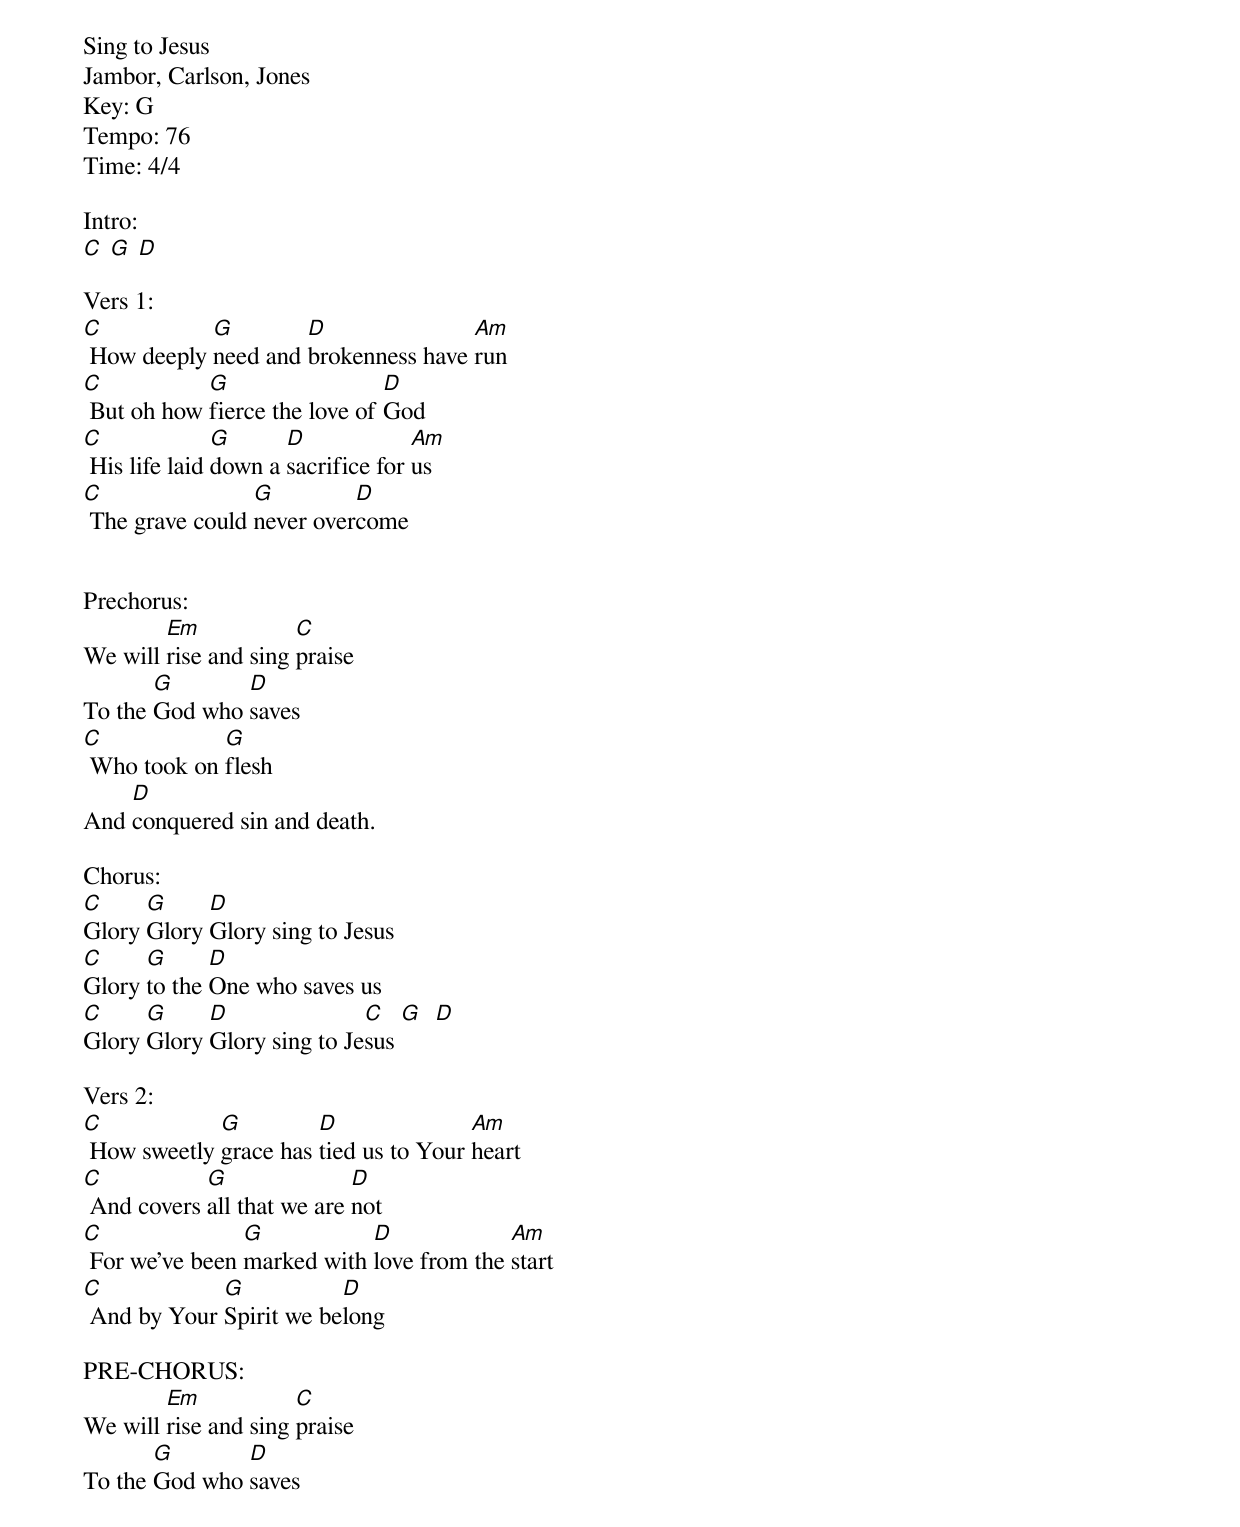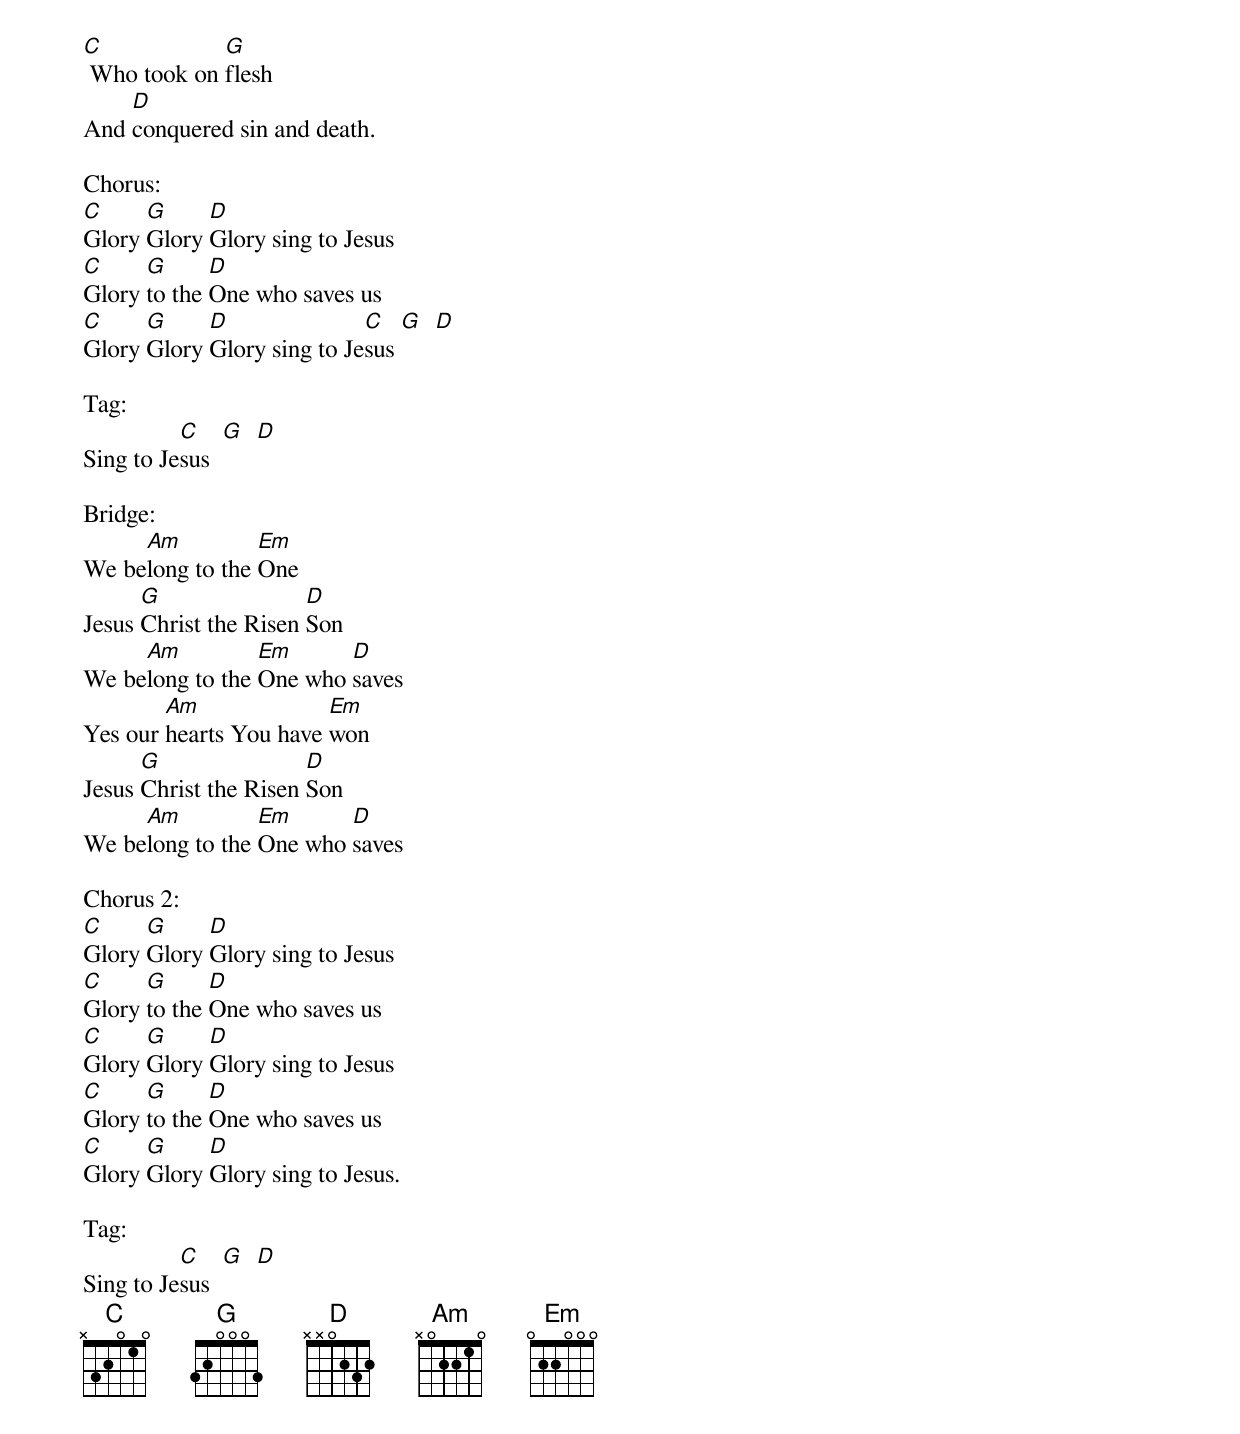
Sing to Jesus
Jambor, Carlson, Jones
Key: G
Tempo: 76
Time: 4/4

Intro:
[C] [G] [D]

Vers 1:
[C] How deeply [G]need and [D]brokenness have [Am]run
[C] But oh how [G]fierce the love of [D]God
[C] His life laid [G]down a [D]sacrifice for [Am]us
[C] The grave could [G]never over[D]come


Prechorus:
We will [Em]rise and sing [C]praise
To the [G]God who [D]saves
[C] Who took on [G]flesh
And [D]conquered sin and death.

Chorus:
[C]Glory [G]Glory [D]Glory sing to Jesus
[C]Glory [G]to the [D]One who saves us
[C]Glory [G]Glory [D]Glory sing to Je[C]sus [G]  [D]

Vers 2:
[C] How sweetly [G]grace has [D]tied us to Your [Am]heart
[C] And covers [G]all that we are [D]not
[C] For we’ve been [G]marked with [D]love from the [Am]start
[C] And by Your [G]Spirit we be[D]long

PRE-CHORUS:
We will [Em]rise and sing [C]praise
To the [G]God who [D]saves
[C] Who took on [G]flesh
And [D]conquered sin and death.

Chorus:
[C]Glory [G]Glory [D]Glory sing to Jesus
[C]Glory [G]to the [D]One who saves us
[C]Glory [G]Glory [D]Glory sing to Je[C]sus [G]  [D]

Tag:
Sing to Je[C]sus  [G]  [D]

Bridge:
We be[Am]long to the [Em]One
Jesus [G]Christ the Risen [D]Son
We be[Am]long to the [Em]One who [D]saves
Yes our [Am]hearts You have [Em]won
Jesus [G]Christ the Risen [D]Son
We be[Am]long to the [Em]One who [D]saves

Chorus 2:
[C]Glory [G]Glory [D]Glory sing to Jesus
[C]Glory [G]to the [D]One who saves us
[C]Glory [G]Glory [D]Glory sing to Jesus
[C]Glory [G]to the [D]One who saves us
[C]Glory [G]Glory [D]Glory sing to Jesus.

Tag:
Sing to Je[C]sus  [G]  [D]
